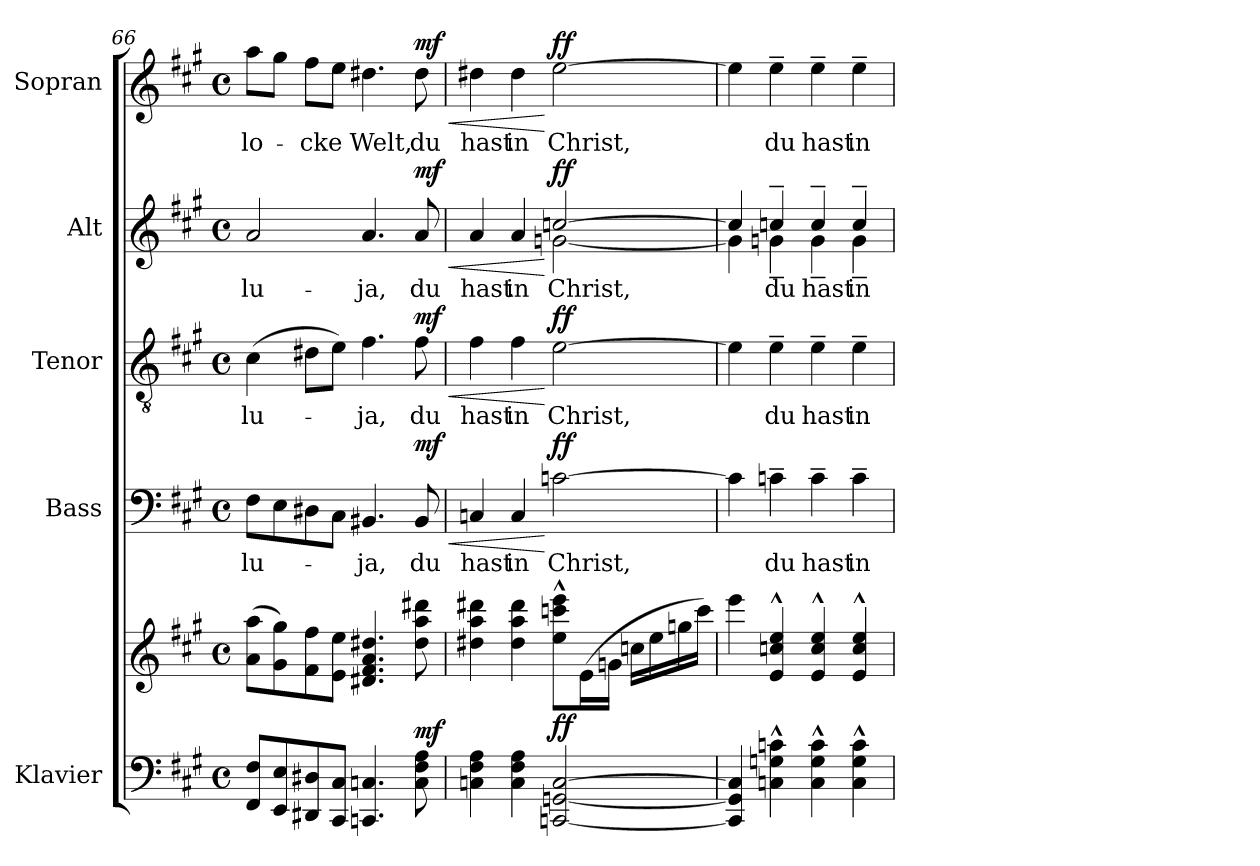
**kern	**kern	**dynam	**kern	**text	**dynam	**kern	**text	**dynam	**kern	**text	**dynam	**kern	**text	**dynam
*part5	*part5	*part5	*part4	*part4	*part4	*part3	*part3	*part3	*part2	*part2	*part2	*part1	*part1	*part1
*staff6	*staff5	*staff5/6	*staff4	*staff4	*staff4	*staff3	*staff3	*staff3	*staff2	*staff2	*staff2	*staff1	*staff1	*staff1
*I"Klavier	*	*	*I"Bass	*	*	*I"Tenor	*	*	*I"Alt	*	*	*I"Sopran	*	*
*	*	*	*I'B	*	*	*I'T	*	*	*I'A	*	*	*I'S	*	*
*clefF4	*clefG2	*	*clefF4	*	*	*clefGv2	*	*	*clefG2	*	*	*clefG2	*	*
*k[f#c#g#]	*k[f#c#g#]	*	*k[f#c#g#]	*	*	*k[f#c#g#]	*	*	*k[f#c#g#]	*	*	*k[f#c#g#]	*	*
*M4/4	*M4/4	*	*M4/4	*	*	*M4/4	*	*	*M4/4	*	*	*M4/4	*	*
*met(c)	*met(c)	*	*met(c)	*	*	*met(c)	*	*	*met(c)	*	*	*met(c)	*	*
=66	=66	=66	=66	=66	=66	=66	=66	=66	=66	=66	=66	=66	=66	=66
!	!	!	!	!LO:LY:b	!	!	!LO:LY:b	!	!	!LO:LY:b	!	!	!LO:LY:b	!
8FF#/ 8F#/L	(8a\ 8aa\L	.	8F#\L	-lu-	.	(4c#\	-lu-	.	2a/	-lu-	.	8aa\L	-lo-	.
8EE/ 8E/	8g#\ 8gg#\)	.	8E\	.	.	.	.	.	.	.	.	8gg#\J	.	.
!	!	!	!	!	!	!	!	!	!	!	!	!	!LO:LY:b	!
8DD#X/ 8D#X/	8f#\ 8ff#\	.	8D#X\	.	.	8d#X\L	.	.	.	.	.	8ff#\L	-cke	.
8CC#/ 8C#/J	8e\ 8ee\J	.	8C#\J	.	.	8e\J)	.	.	.	.	.	8ee\J	.	.
!	!	!	!	!LO:LY:b	!	!	!LO:LY:b	!	!	!LO:LY:b	!	!	!LO:LY:b	!
4.CCn/ 4.Cn/	4.d#X/ 4.f#/ 4.a/ 4.dd#X/	.	4.BB#X/	-ja,	.	4.f#\	-ja,	.	4.a/	-ja,	.	4.dd#X\	Welt,	.
!	!	!LO:DY:a=2	!	!LO:LY:b	!LO:HP:b	!	!LO:LY:b	!LO:HP:b	!	!LO:LY:b	!LO:HP:b	!	!LO:LY:b	!LO:HP:b
!	!	!	!	!	!LO:DY:n=1:a	!	!	!LO:DY:n=1:a	!	!	!LO:DY:n=1:a	!	!	!LO:DY:n=1:a
8C\ 8F#\ 8A\	8dd#\ 8aa\ 8ddd#X\	mf	8BB#/	du	< mf	8f#\	du	< mf	8a/	du	< mf	8dd#\	du	< mf
!!LO:LB:g=z
=67	=67	=67	=67	=67	=67	=67	=67	=67	=67	=67	=67	=67	=67	=67
!	!	!	!	!LO:LY:b	!	!	!LO:LY:b	!	!	!LO:LY:b	!	!	!LO:LY:b	!
*	*	*	*	*	*	*	*	*	*^	*	*	*	*	*
4Cn\ 4F#\ 4A\	4dd#X\ 4aa\ 4ddd#X\	.	4Cn/	hast	.	4f#\	hast	.	4a/	2ryy	hast	.	4dd#X\	hast	.
!	!	!	!	!LO:LY:b	!	!	!LO:LY:b	!	!	!	!LO:LY:b	!	!	!LO:LY:b	!
4C\ 4F#\ 4A\	4dd#\ 4aa\ 4ddd#\	.	4C/	in	.	4f#\	in	.	4a/	.	in	.	4dd#\	in	.
!	!	!LO:DY:a=2	!	!LO:LY:b	!LO:DY:n=1:a	!	!LO:LY:b	!LO:DY:n=1:a	!	!	!LO:LY:b	!LO:DY:n=1:a	!	!LO:LY:b	!LO:DY:n=1:a
[2CCn/ [2GGn/ [2C/	8ee\^^ 8cccn\^^ 8eee\^^L	ff	[2cn\	Christ,	[ ff	[2e\	Christ,	[ ff	[2ccn/	[2gn\	Christ,	[ ff	[2ee\	Christ,	[ ff
.	(16e\L	.	.	.	.	.	.	.	.	.	.	.	.	.	.
.	16gn\JJ	.	.	.	.	.	.	.	.	.	.	.	.	.	.
.	16ccn\LL	.	.	.	.	.	.	.	.	.	.	.	.	.	.
.	16ee\	.	.	.	.	.	.	.	.	.	.	.	.	.	.
.	16ggn\	.	.	.	.	.	.	.	.	.	.	.	.	.	.
.	16ccc\JJ)	.	.	.	.	.	.	.	.	.	.	.	.	.	.
=68	=68	=68	=68	=68	=68	=68	=68	=68	=68	=68	=68	=68	=68	=68	=68
4CC/] 4GG/] 4C/]	4eee\	.	4c\]	.	.	4e\]	.	.	4cc/]	4g\]	.	.	4ee\]	.	.
!	!	!	!	!LO:LY:b	!	!	!LO:LY:b	!	!	!	!LO:LY:b	!	!	!LO:LY:b	!
4Cn\^^ 4Gn\^^ 4cn\^^	4e/^^ 4ccn/^^ 4ee/^^	.	4cn~\	du	.	4e~\	du	.	4ccn~/	4gn~\	du	.	4ee~\	du	.
!	!	!	!	!LO:LY:b	!	!	!LO:LY:b	!	!	!	!LO:LY:b	!	!	!LO:LY:b	!
4C\^^ 4G\^^ 4c\^^	4e/^^ 4cc/^^ 4ee/^^	.	4c~\	hast	.	4e~\	hast	.	4cc~/	4g~\	hast	.	4ee~\	hast	.
!	!	!	!	!LO:LY:b	!	!	!LO:LY:b	!	!	!	!LO:LY:b	!	!	!LO:LY:b	!
4C\^^ 4G\^^ 4c\^^	4e/^^ 4cc/^^ 4ee/^^	.	4c~\	in	.	4e~\	in	.	4cc~/	4g~\	in	.	4ee~\	in	.
*	*	*	*	*	*	*	*	*	*v	*v	*	*	*	*	*
=	=	=	=	=	=	=	=	=	=	=	=	=	=	=
*-	*-	*-	*-	*-	*-	*-	*-	*-	*-	*-	*-	*-	*-	*-
